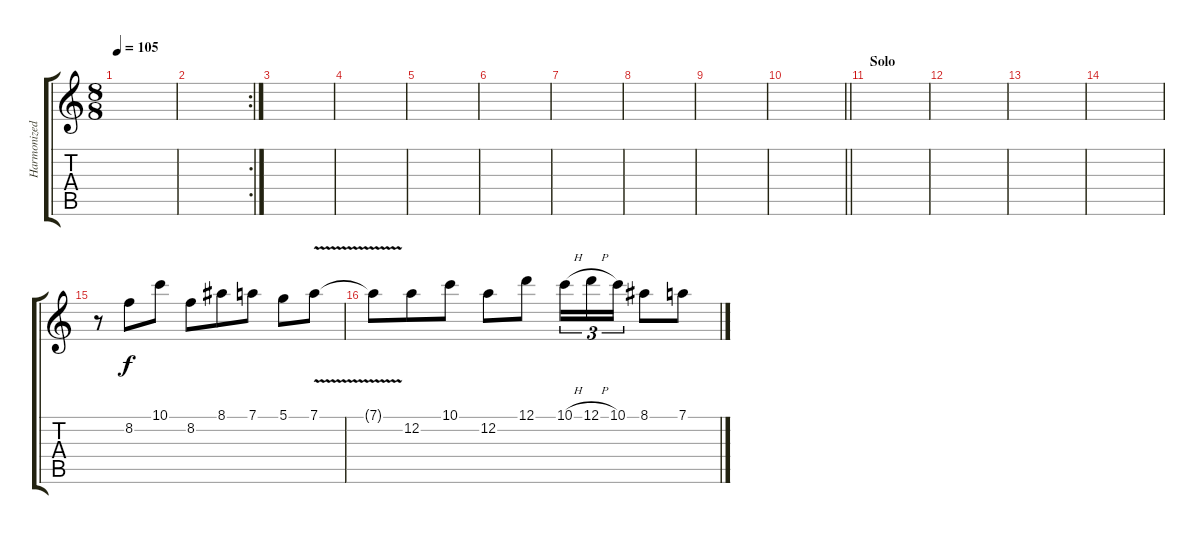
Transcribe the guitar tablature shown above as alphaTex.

\track ("Harmonized Guitar" "Harmonized") {instrument distortionguitar}
\staff {score tabs}
\tuning (D4 A3 F3 C3 G2 D2) {hide}
\ts (8 8)
\tempo 105
\clef g2
\ks c
|
\rc 2
|
|
|
|
|
|
|
|
\barLineRight lightlight
|
\section ("" "Solo")
|
|
|
|
r.8{volume 11 balance 3} 8.2.8 10.1.8 8.2.8 8.1.8 7.1.8 5.1.8 7.1{v}.8 |
7.1{t}.8 12.2.8 10.1.8 12.2.8 12.1.8 10.1{h}.16{tu (3 2)} 12.1{h}.16{tu (3 2)} 10.1.16{tu (3 2)} 8.1.8 7.1.8
